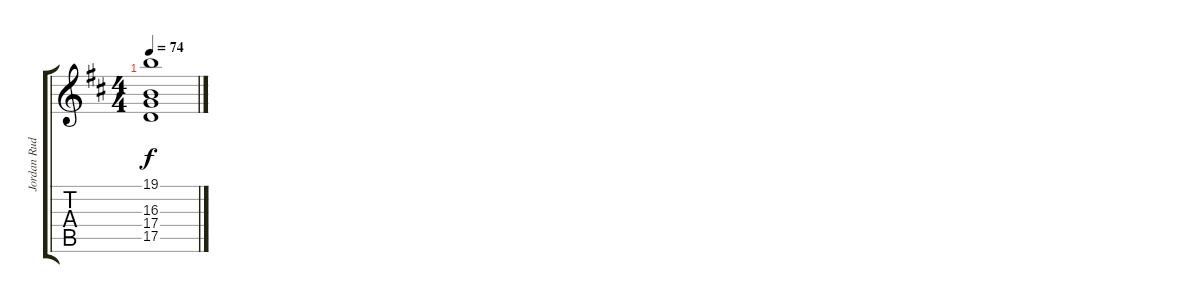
\track ("Jordan Rudess" "Jordan Rud") {instrument acousticgrandpiano}
\staff {score tabs}
\tuning (E4 B3 G3 D3 A2 E2) {hide}
\ts (4 4)
\tempo 74
\clef g2
\ks bminor
(19.1 16.3 17.4 17.5).1{dy f}
